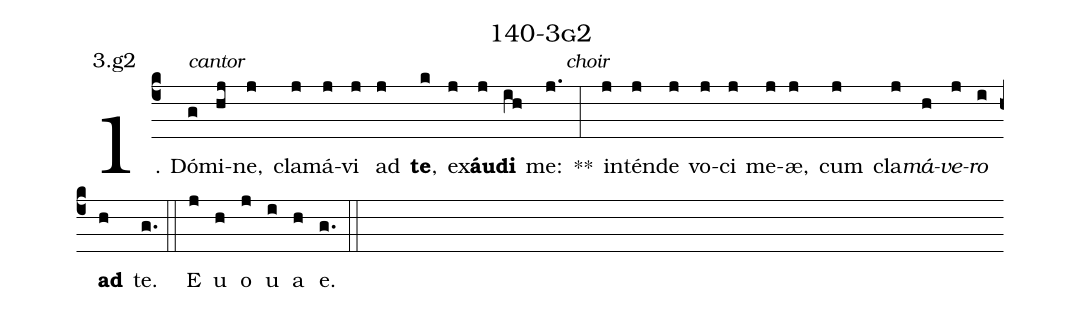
name: 140-3g2;
annotation: 3.g2;
%%
(c4)1. <alt>cantor</alt>Dó(g)mi(hj)ne,(j) cla(j)má(j)vi(j) ad(j) <b>te</b>,(k) ex(j)<b>áu</b>(j)<b>di</b>(ih) me:(j.) <alt>choir</alt>**(:) in(j)tén(j)de(j) vo(j)ci(j) me(j)æ,(j) cum(j) cla(j)<i>má</i>(h)<i>ve</i>(j)<i>ro</i>(i) <b>ad</b>(h) te.(g.) (::) E(j) u(h) o(j) u(i) a(h) e.(g.) (::)
